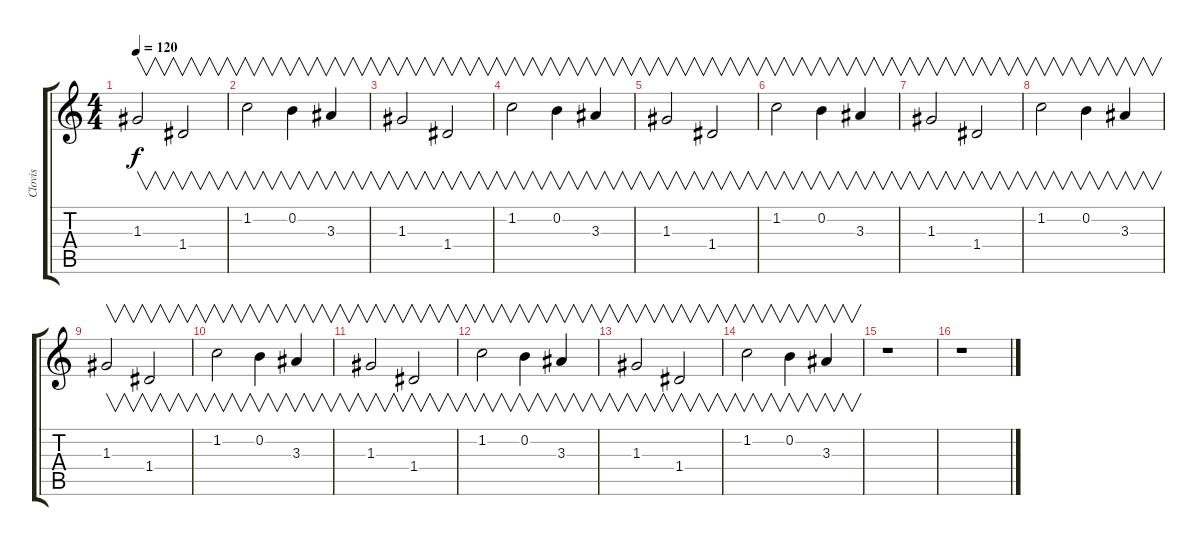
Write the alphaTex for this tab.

\track ("Clovis" "Clovis") {instrument guitarharmonics}
\staff {score tabs}
\tuning (E4 B3 G3 D3 A2 E2) {hide}
\ts (4 4)
\tempo 120
\clef g2
\ks c
1.3.2{v dy f instrument guitarharmonics} 1.4.2{v} |
1.2.2{v} 0.2.4{v} 3.3.4{v} |
1.3.2{v} 1.4.2{v} |
1.2.2{v} 0.2.4{v} 3.3.4{v} |
1.3.2{v} 1.4.2{v} |
1.2.2{v} 0.2.4{v} 3.3.4{v} |
1.3.2{v} 1.4.2{v} |
1.2.2{v} 0.2.4{v} 3.3.4{v} |
1.3.2{v} 1.4.2{v} |
1.2.2{v} 0.2.4{v} 3.3.4{v} |
1.3.2{v} 1.4.2{v} |
1.2.2{v} 0.2.4{v} 3.3.4{v} |
1.3.2{v} 1.4.2{v} |
1.2.2{v} 0.2.4{v} 3.3.4{v} |
r.1 |
r.1
